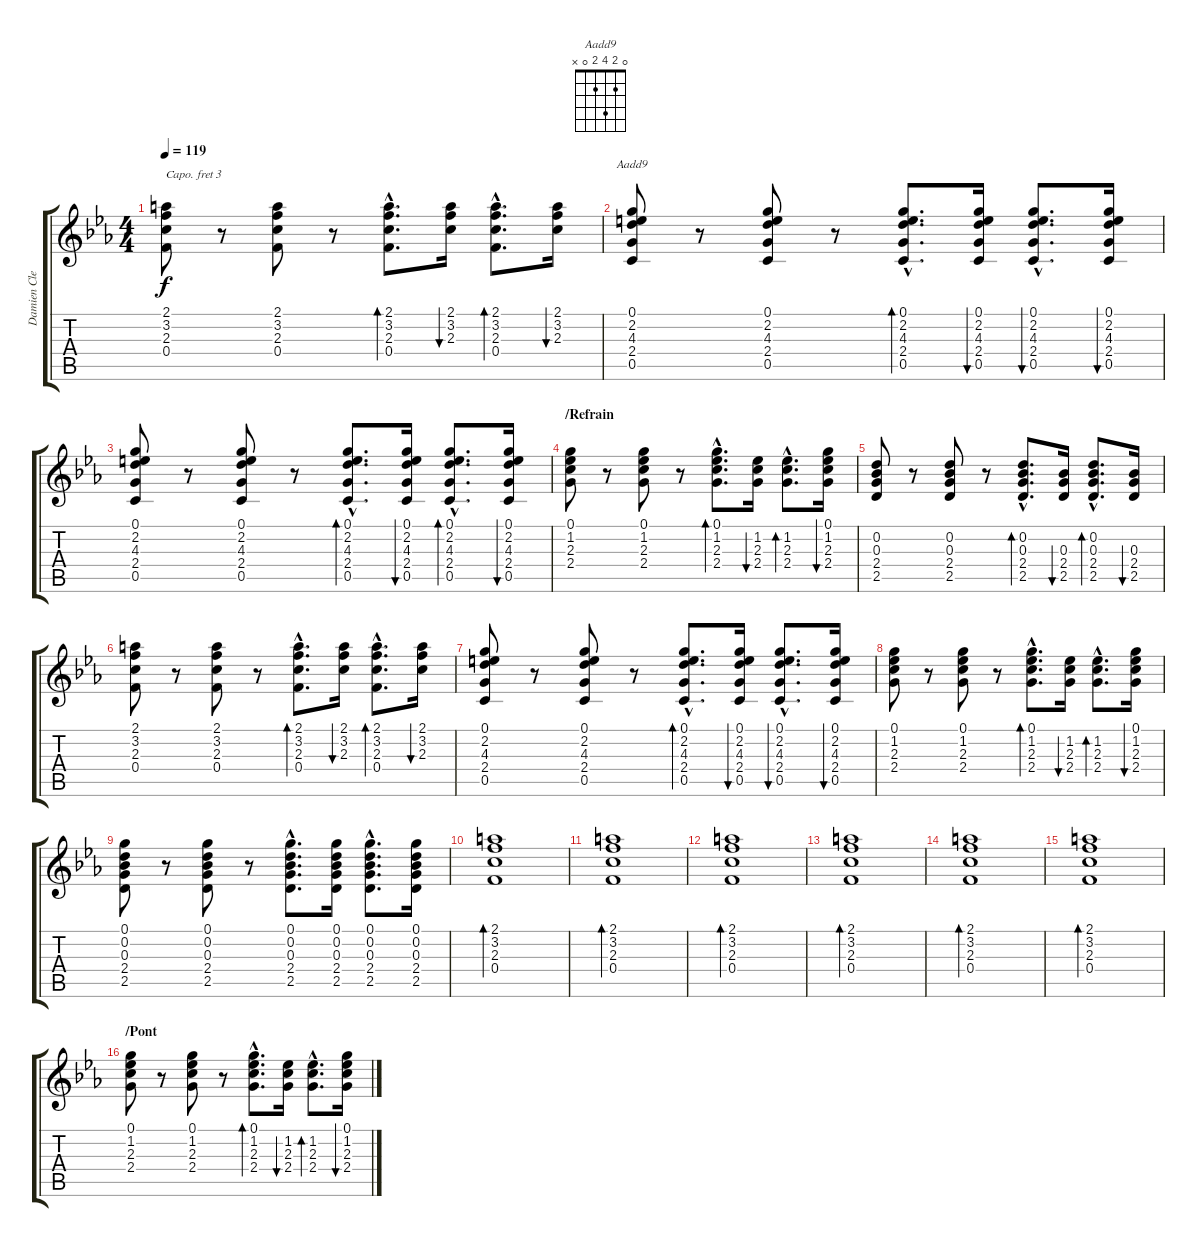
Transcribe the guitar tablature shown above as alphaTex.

\track ("Damien Clean" "Damien Cle") {instrument acousticguitarsteel}
\staff {score tabs}
\capo 3
\tuning (E4 B3 G3 D3 A2 E2) {hide}
\chord ("Aadd9" 0 2 4 2 0 x)
\ts (4 4)
\tempo 119
\clef g2
\ks cminor
(2.1 3.2 2.3 0.4).8{dy f} r.8 (2.1 3.2 2.3 0.4).8 r.8 (2.1{hac} 3.2{hac} 2.3{hac} 0.4{hac}).8{d bd 60} (2.1 3.2 2.3).16{bu 60} (2.1{hac} 3.2{hac} 2.3{hac} 0.4{hac}).8{d bd 60} (2.1 3.2 2.3).16{bu 60} |
(0.1 2.2 4.3 2.4 0.5).8{ch "Aadd9"} r.8 (0.1 2.2 4.3 2.4 0.5).8 r.8 (0.1{hac} 2.2{hac} 4.3{hac} 2.4{hac} 0.5{hac}).8{d bd 60} (0.1 2.2 4.3 2.4 0.5).16{bu 60} (0.1{hac} 2.2{hac} 4.3{hac} 2.4{hac} 0.5{hac}).8{d bu 60} (0.1 2.2 4.3 2.4 0.5).16{bu 60} |
(0.1 2.2 4.3 2.4 0.5).8 r.8 (0.1 2.2 4.3 2.4 0.5).8 r.8 (0.1{hac} 2.2{hac} 4.3{hac} 2.4{hac} 0.5{hac}).8{d bd 60} (0.1 2.2 4.3 2.4 0.5).16{bu 60} (0.1{hac} 2.2{hac} 4.3{hac} 2.4{hac} 0.5{hac}).8{d bd 60} (0.1 2.2 4.3 2.4 0.5).16{bu 60} |
\section ("" "/Refrain")
(0.1 1.2 2.3 2.4).8 r.8 (0.1 1.2 2.3 2.4).8 r.8 (0.1{hac} 1.2{hac} 2.3{hac} 2.4{hac}).8{d bd 60} (1.2 2.3 2.4).16{bu 60} (1.2{hac} 2.3{hac} 2.4{hac}).8{d bd 60} (0.1 1.2 2.3 2.4).16{bu 60} |
(0.2 0.3 2.4 2.5).8 r.8 (0.2 0.3 2.4 2.5).8 r.8 (0.2{hac} 0.3{hac} 2.4{hac} 2.5{hac}).8{d bd 60} (0.3 2.4 2.5).16{bu 60} (0.2{hac} 0.3{hac} 2.4{hac} 2.5{hac}).8{d bd 60} (0.3 2.4 2.5).16{bu 60} |
(2.1 3.2 2.3 0.4).8 r.8 (2.1 3.2 2.3 0.4).8 r.8 (2.1{hac} 3.2{hac} 2.3{hac} 0.4{hac}).8{d bd 60} (2.1 3.2 2.3).16{bu 60} (2.1{hac} 3.2{hac} 2.3{hac} 0.4{hac}).8{d bd 60} (2.1 3.2 2.3).16{bu 60} |
(0.1 2.2 4.3 2.4 0.5).8 r.8 (0.1 2.2 4.3 2.4 0.5).8 r.8 (0.1{hac} 2.2{hac} 4.3{hac} 2.4{hac} 0.5{hac}).8{d bd 60} (0.1 2.2 4.3 2.4 0.5).16{bu 60} (0.1{hac} 2.2{hac} 4.3{hac} 2.4{hac} 0.5{hac}).8{d bu 60} (0.1 2.2 4.3 2.4 0.5).16{bu 60} |
(0.1 1.2 2.3 2.4).8 r.8 (0.1 1.2 2.3 2.4).8 r.8 (0.1{hac} 1.2{hac} 2.3{hac} 2.4{hac}).8{d bd 60} (1.2 2.3 2.4).16{bu 60} (1.2{hac} 2.3{hac} 2.4{hac}).8{d bd 60} (0.1 1.2 2.3 2.4).16{bu 60} |
(0.1 0.2 0.3 2.4 2.5).8 r.8 (0.1 0.2 0.3 2.4 2.5).8 r.8 (0.1{hac} 0.2{hac} 0.3{hac} 2.4{hac} 2.5{hac}).8{d} (0.1 0.2 0.3 2.4 2.5).16 (0.1{hac} 0.2{hac} 0.3{hac} 2.4{hac} 2.5{hac}).8{d} (0.1 0.2 0.3 2.4 2.5).16 |
(2.1 3.2 2.3 0.4).1{bd 240} |
(2.1 3.2 2.3 0.4).1{bd 240} |
(2.1 3.2 2.3 0.4).1{bd 240} |
(2.1 3.2 2.3 0.4).1{bd 240} |
(2.1 3.2 2.3 0.4).1{bd 240} |
(2.1 3.2 2.3 0.4).1{bd 240} |
\section ("" "/Pont")
(0.1 1.2 2.3 2.4).8 r.8 (0.1 1.2 2.3 2.4).8 r.8 (0.1{hac} 1.2{hac} 2.3{hac} 2.4{hac}).8{d bd 60} (1.2 2.3 2.4).16{bu 60} (1.2{hac} 2.3{hac} 2.4{hac}).8{d bd 60} (0.1 1.2 2.3 2.4).16{bu 60}
